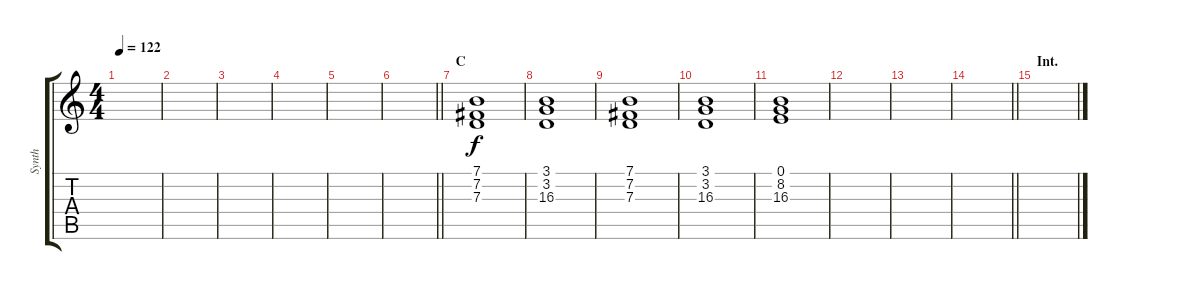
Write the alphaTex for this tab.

\track ("Synth" "Synth") {instrument pad2warm}
\staff {score tabs}
\tuning (E4 B3 G3 D3 A2 E2) {hide}
\ts (4 4)
\tempo 122
\clef g2
\ks c
|
|
|
|
|
\barLineRight lightlight
|
\section ("" "C")
(7.1 7.2 7.3).1 |
(3.1 3.2 16.3).1 |
(7.1 7.2 7.3).1 |
(3.1 3.2 16.3).1 |
(0.1 8.2 16.3).1 |
|
|
\barLineRight lightlight
|
\section ("" "Int.")
